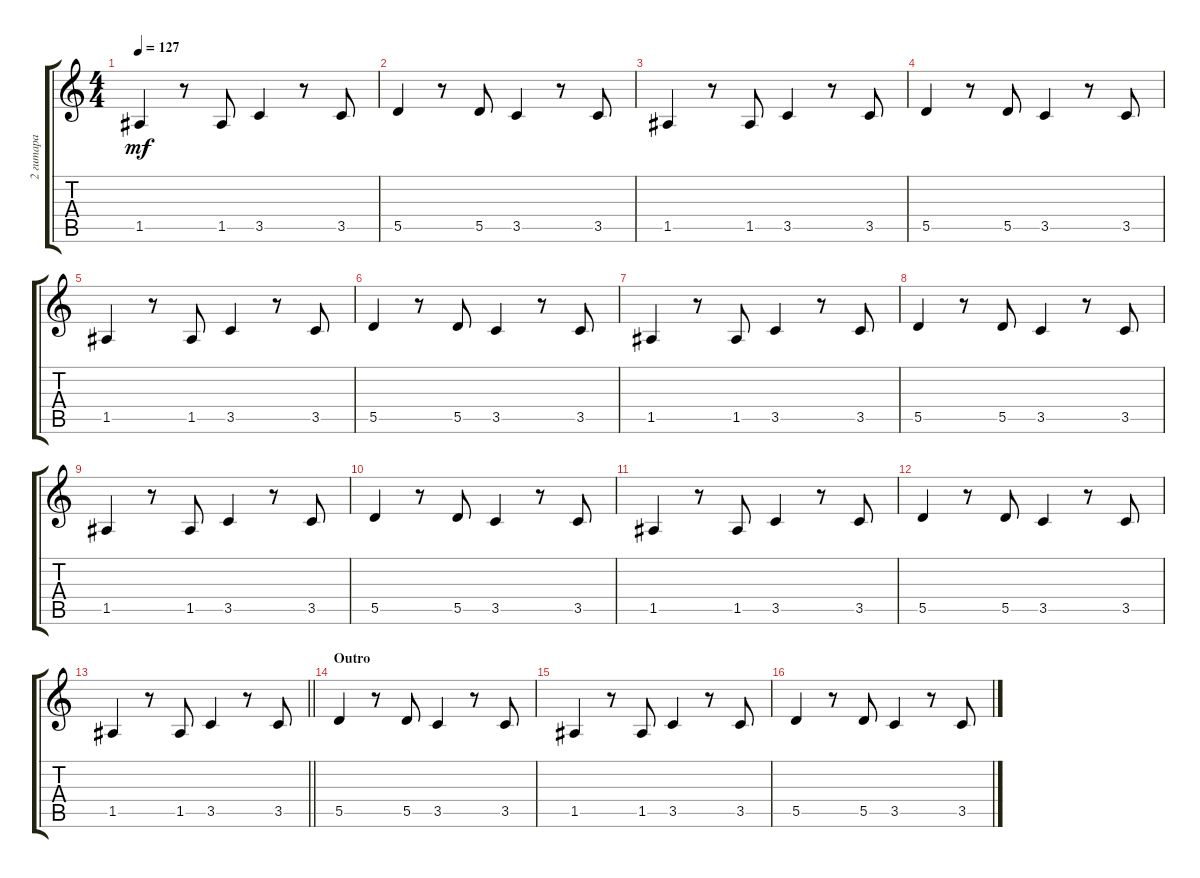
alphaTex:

\track ("2 гитара" "2 гитара") {instrument acousticguitarsteel}
\staff {score tabs}
\tuning (E4 B3 G3 D3 A2 E2) {hide}
\ts (4 4)
\tempo 127
\clef g2
\ks c
1.5.4{dy mf} r.8 1.5.8 3.5.4 r.8 3.5.8 |
5.5.4 r.8 5.5.8 3.5.4 r.8 3.5.8 |
1.5.4 r.8 1.5.8 3.5.4 r.8 3.5.8 |
5.5.4 r.8 5.5.8 3.5.4 r.8 3.5.8 |
1.5.4 r.8 1.5.8 3.5.4 r.8 3.5.8 |
5.5.4 r.8 5.5.8 3.5.4 r.8 3.5.8 |
1.5.4 r.8 1.5.8 3.5.4 r.8 3.5.8 |
5.5.4 r.8 5.5.8 3.5.4 r.8 3.5.8 |
1.5.4 r.8 1.5.8 3.5.4 r.8 3.5.8 |
5.5.4 r.8 5.5.8 3.5.4 r.8 3.5.8 |
1.5.4 r.8 1.5.8 3.5.4 r.8 3.5.8 |
5.5.4 r.8 5.5.8 3.5.4 r.8 3.5.8 |
\barLineRight lightlight
1.5.4 r.8 1.5.8 3.5.4 r.8 3.5.8 |
\section ("" "Outro")
5.5.4 r.8 5.5.8 3.5.4 r.8 3.5.8 |
1.5.4 r.8 1.5.8 3.5.4 r.8 3.5.8 |
5.5.4 r.8 5.5.8 3.5.4 r.8 3.5.8
